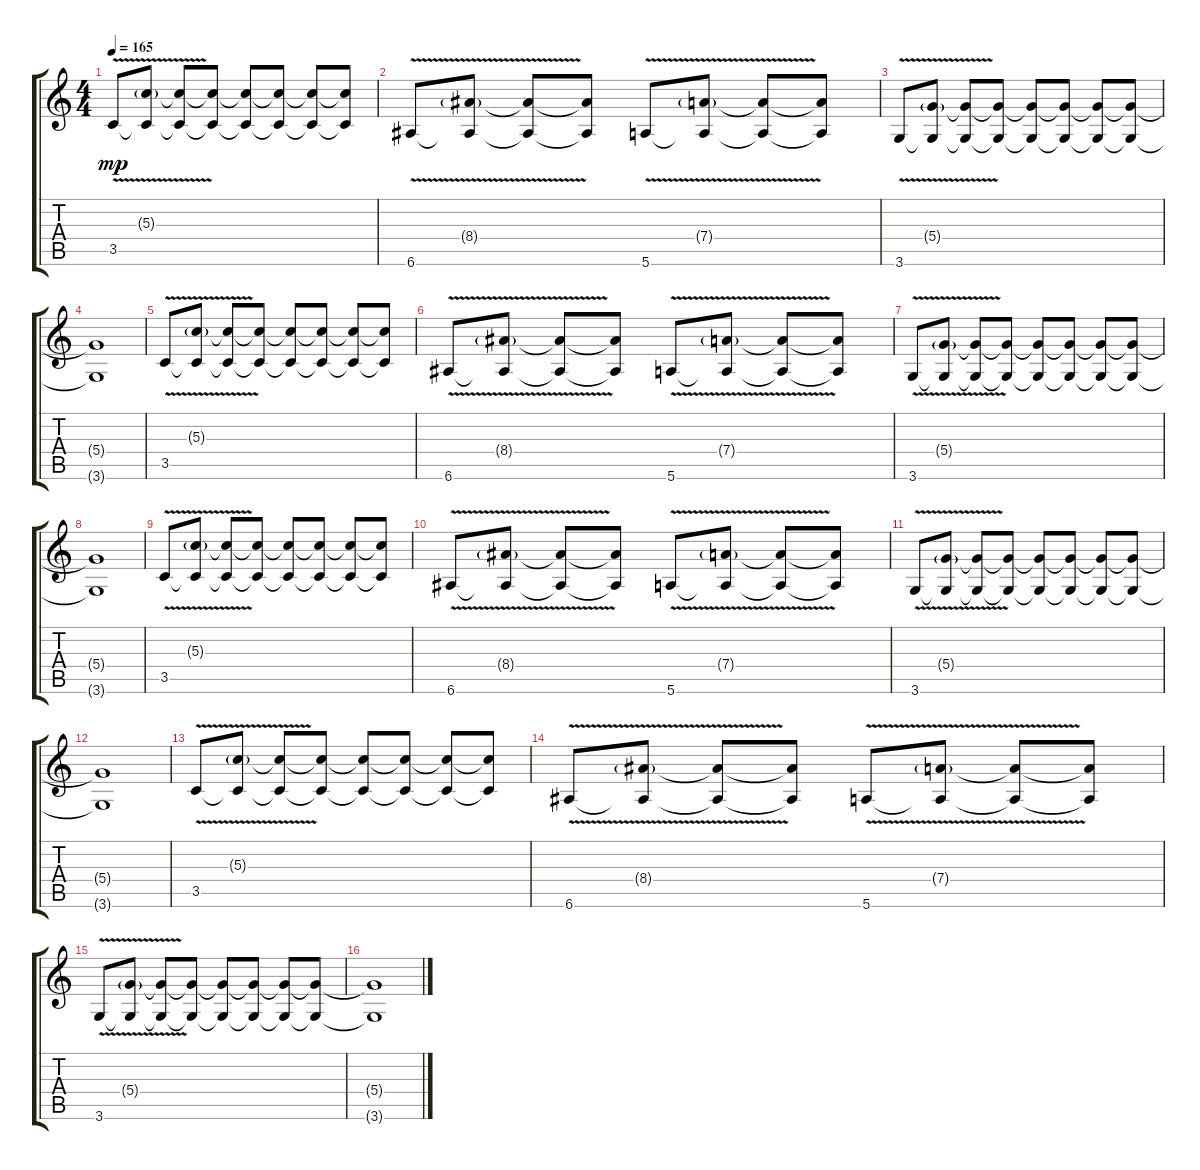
\track "" {instrument distortionguitar}
\staff {score tabs}
\tuning (E4 B3 G3 D3 A2 E2) {hide}
\ts (4 4)
\tempo 165
\clef g2
\ks c
3.5{v}.8{dy mp} (5.3{v g} 3.5{t}).8 (5.3{t} 3.5{t}).8 (5.3{t} 3.5{t}).8 (5.3{t} 3.5{t}).8 (5.3{t} 3.5{t}).8 (5.3{t} 3.5{t}).8 (5.3{t} 3.5{t}).8 |
6.6{v}.8 (8.4{v g} 6.6{t}).8 (8.4{t} 6.6{t}).8 (8.4{t} 6.6{t}).8 5.6{v}.8 (7.4{v g} 5.6{t}).8 (7.4{t} 5.6{t}).8 (7.4{t} 5.6{t}).8 |
3.6{v}.8 (5.4{v g} 3.6{t}).8 (5.4{t} 3.6{t}).8 (5.4{t} 3.6{t}).8 (5.4{t} 3.6{t}).8 (5.4{t} 3.6{t}).8 (5.4{t} 3.6{t}).8 (5.4{t} 3.6{t}).8 |
(5.4{t} 3.6{t}).1 |
3.5{v}.8 (5.3{v g} 3.5{t}).8 (5.3{t} 3.5{t}).8 (5.3{t} 3.5{t}).8 (5.3{t} 3.5{t}).8 (5.3{t} 3.5{t}).8 (5.3{t} 3.5{t}).8 (5.3{t} 3.5{t}).8 |
6.6{v}.8 (8.4{v g} 6.6{t}).8 (8.4{t} 6.6{t}).8 (8.4{t} 6.6{t}).8 5.6{v}.8 (7.4{v g} 5.6{t}).8 (7.4{t} 5.6{t}).8 (7.4{t} 5.6{t}).8 |
3.6{v}.8 (5.4{v g} 3.6{t}).8 (5.4{t} 3.6{t}).8 (5.4{t} 3.6{t}).8 (5.4{t} 3.6{t}).8 (5.4{t} 3.6{t}).8 (5.4{t} 3.6{t}).8 (5.4{t} 3.6{t}).8 |
(5.4{t} 3.6{t}).1 |
3.5{v}.8 (5.3{v g} 3.5{t}).8 (5.3{t} 3.5{t}).8 (5.3{t} 3.5{t}).8 (5.3{t} 3.5{t}).8 (5.3{t} 3.5{t}).8 (5.3{t} 3.5{t}).8 (5.3{t} 3.5{t}).8 |
6.6{v}.8 (8.4{v g} 6.6{t}).8 (8.4{t} 6.6{t}).8 (8.4{t} 6.6{t}).8 5.6{v}.8 (7.4{v g} 5.6{t}).8 (7.4{t} 5.6{t}).8 (7.4{t} 5.6{t}).8 |
3.6{v}.8 (5.4{v g} 3.6{t}).8 (5.4{t} 3.6{t}).8 (5.4{t} 3.6{t}).8 (5.4{t} 3.6{t}).8 (5.4{t} 3.6{t}).8 (5.4{t} 3.6{t}).8 (5.4{t} 3.6{t}).8 |
(5.4{t} 3.6{t}).1 |
3.5{v}.8 (5.3{v g} 3.5{t}).8 (5.3{t} 3.5{t}).8 (5.3{t} 3.5{t}).8 (5.3{t} 3.5{t}).8 (5.3{t} 3.5{t}).8 (5.3{t} 3.5{t}).8 (5.3{t} 3.5{t}).8 |
6.6{v}.8 (8.4{v g} 6.6{t}).8 (8.4{t} 6.6{t}).8 (8.4{t} 6.6{t}).8 5.6{v}.8 (7.4{v g} 5.6{t}).8 (7.4{t} 5.6{t}).8 (7.4{t} 5.6{t}).8 |
3.6{v}.8 (5.4{v g} 3.6{t}).8 (5.4{t} 3.6{t}).8 (5.4{t} 3.6{t}).8 (5.4{t} 3.6{t}).8 (5.4{t} 3.6{t}).8 (5.4{t} 3.6{t}).8 (5.4{t} 3.6{t}).8 |
(5.4{t} 3.6{t}).1
